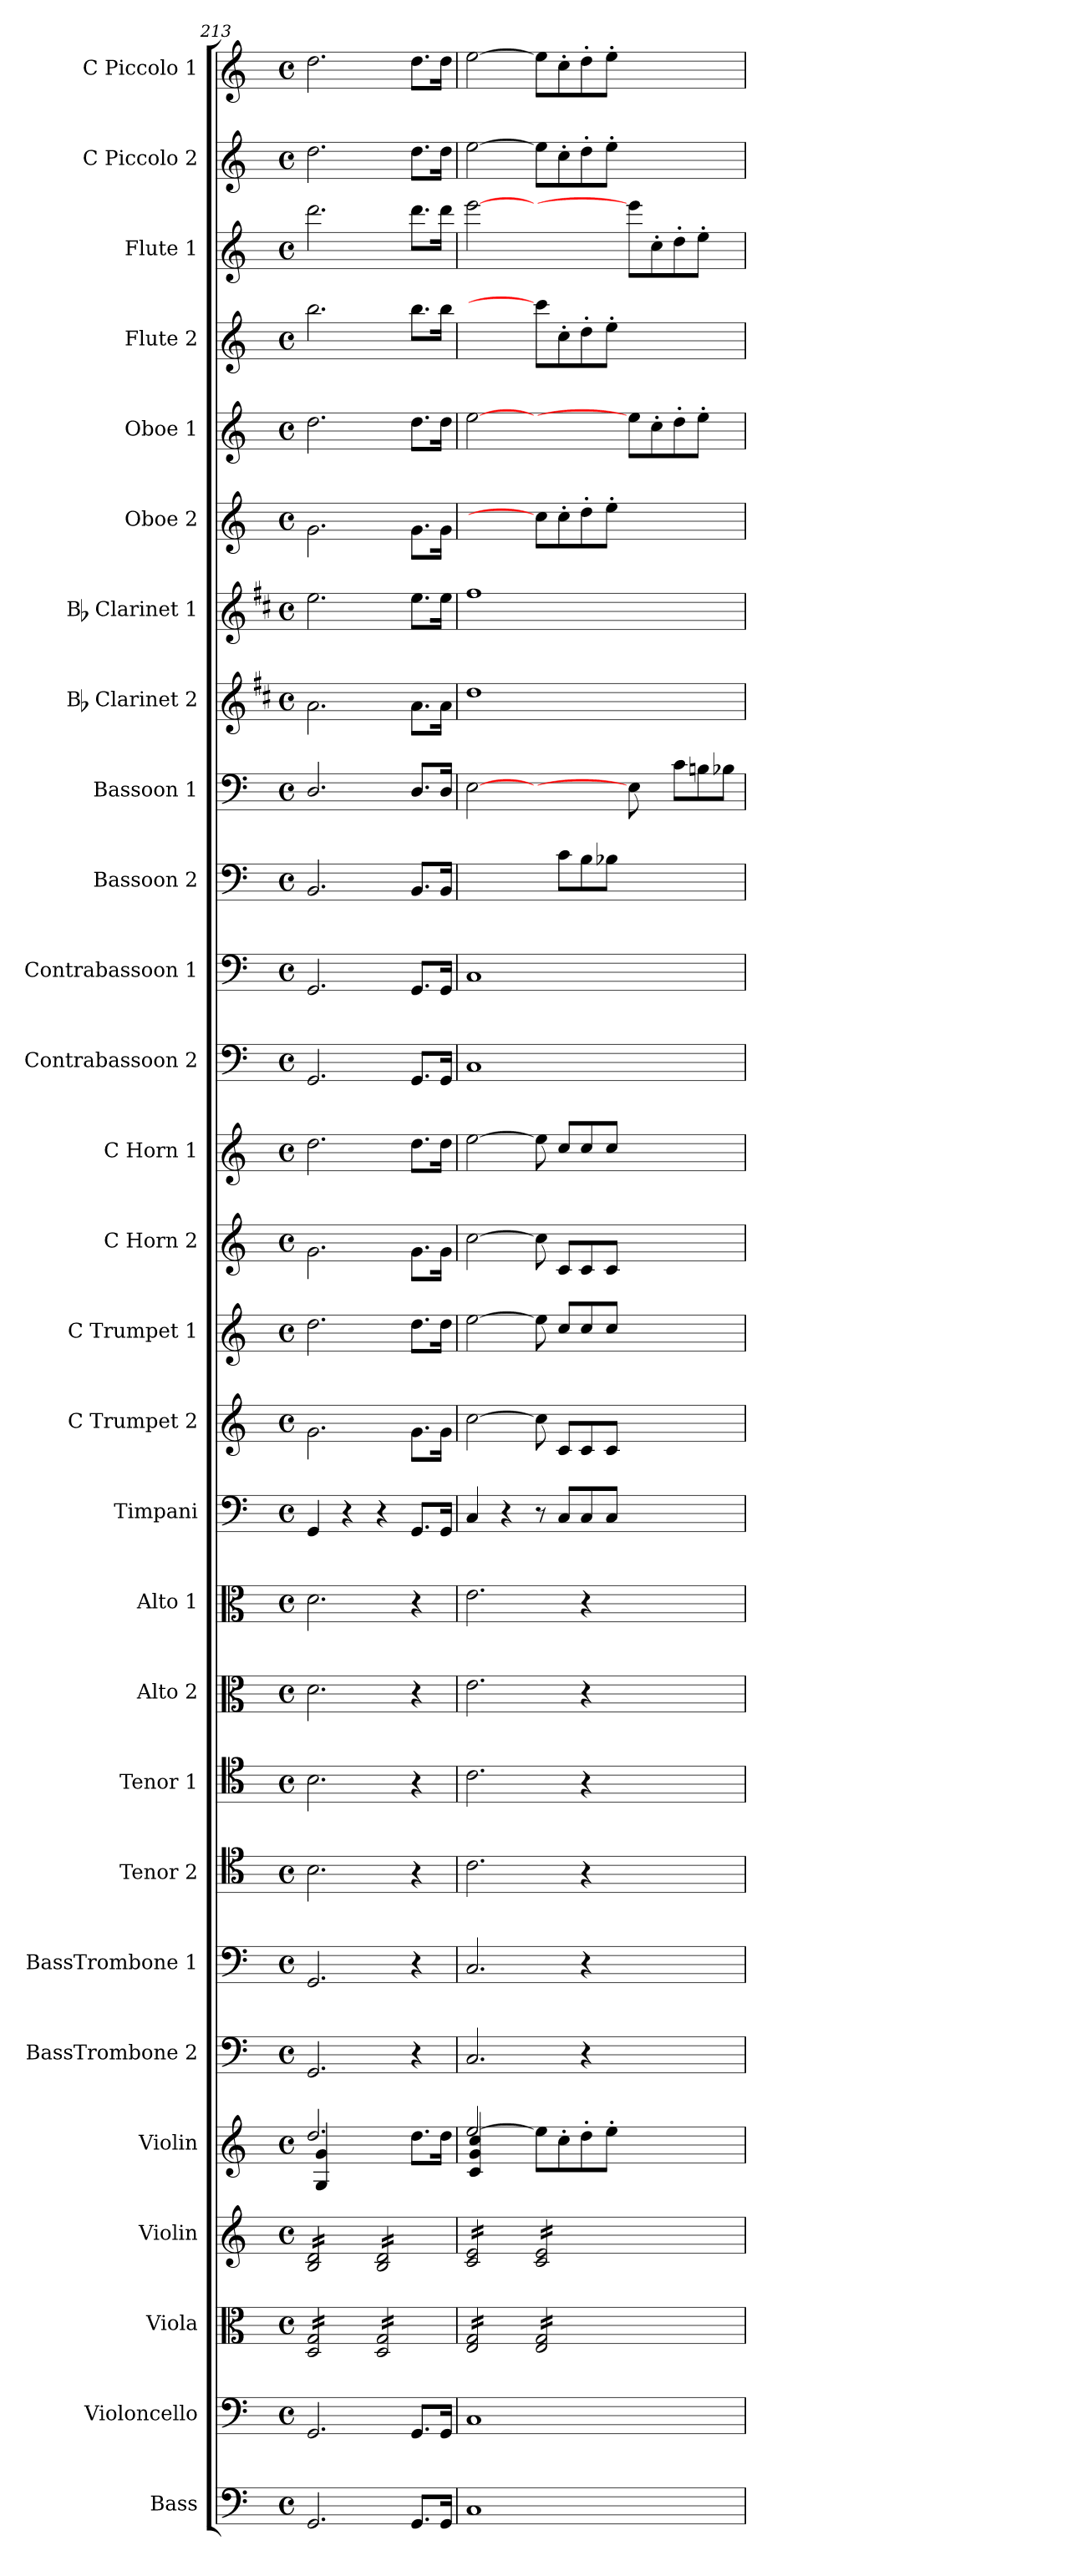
**kern	**kern	**kern	**kern	**kern	**kern	**kern	**kern	**kern	**kern	**kern	**kern	**kern	**kern	**kern	**kern	**kern	**kern	**kern	**kern	**kern	**kern	**kern	**kern	**kern	**kern	**kern	**kern
*part28	*part27	*part26	*part25	*part24	*part23	*part22	*part21	*part20	*part19	*part18	*part17	*part16	*part15	*part14	*part13	*part12	*part11	*part10	*part9	*part8	*part7	*part6	*part5	*part4	*part3	*part2	*part1
*staff28	*staff27	*staff26	*staff25	*staff24	*staff23	*staff22	*staff21	*staff20	*staff19	*staff18	*staff17	*staff16	*staff15	*staff14	*staff13	*staff12	*staff11	*staff10	*staff9	*staff8	*staff7	*staff6	*staff5	*staff4	*staff3	*staff2	*staff1
*I"Bass	*I"Violoncello	*I"Viola	*I"Violin	*I"Violin	*I"BassTrombone 2	*I"BassTrombone 1	*I"Tenor 2	*I"Tenor 1	*I"Alto 2	*I"Alto 1	*I"Timpani	*I"C Trumpet 2	*I"C Trumpet 1	*I"C Horn 2	*I"C Horn 1	*I"Contrabassoon 2	*I"Contrabassoon 1	*I"Bassoon 2	*I"Bassoon 1	*I"Bb Clarinet 2	*I"Bb Clarinet 1	*I"Oboe 2	*I"Oboe 1	*I"Flute 2	*I"Flute 1	*I"C Piccolo 2	*I"C Piccolo 1
*I'B	*I'Vc	*I'Vla	*I'Vln	*I'Vln	*I'BTrb 2	*I'BTrb 1	*I'T 2	*I'T 1	*I'A 2	*I'A 1	*I'Timp	*I'Tpt 2	*I'Tpt 1	*I'Hn 2	*I'Hn 1	*I'C Bsn 2	*I'C Bsn 1	*I'Bsn 2	*I'Bsn 1	*I'Cl 2	*I'Cl 1	*I'Ob 2	*I'Ob 1	*I'Fl 2	*I'Fl 1	*I'Picc 2	*I'Picc 1
*clefF4	*clefF4	*clefC3	*clefG2	*clefG2	*clefF4	*clefF4	*clefC4	*clefC4	*clefC3	*clefC3	*clefF4	*clefG2	*clefG2	*clefG2	*clefG2	*clefF4	*clefF4	*clefF4	*clefF4	*clefG2	*clefG2	*clefG2	*clefG2	*clefG2	*clefG2	*clefG2	*clefG2
*ITrd7c12	*	*	*	*	*	*	*	*	*	*	*	*	*	*ITrd7c12	*ITrd7c12	*ITrd7c12	*ITrd7c12	*	*	*ITrd1c2	*ITrd1c2	*	*	*	*	*ITrd-7c-12	*ITrd-7c-12
*k[]	*k[]	*k[]	*k[]	*k[]	*k[]	*k[]	*k[]	*k[]	*k[]	*k[]	*k[]	*k[]	*k[]	*k[]	*k[]	*k[]	*k[]	*k[]	*k[]	*k[]	*k[]	*k[]	*k[]	*k[]	*k[]	*k[]	*k[]
*M4/4	*M4/4	*M4/4	*M4/4	*M4/4	*M4/4	*M4/4	*M4/4	*M4/4	*M4/4	*M4/4	*M4/4	*M4/4	*M4/4	*M4/4	*M4/4	*M4/4	*M4/4	*M4/4	*M4/4	*M4/4	*M4/4	*M4/4	*M4/4	*M4/4	*M4/4	*M4/4	*M4/4
*met(c)	*met(c)	*met(c)	*met(c)	*met(c)	*met(c)	*met(c)	*met(c)	*met(c)	*met(c)	*met(c)	*met(c)	*met(c)	*met(c)	*met(c)	*met(c)	*met(c)	*met(c)	*met(c)	*met(c)	*met(c)	*met(c)	*met(c)	*met(c)	*met(c)	*met(c)	*met(c)	*met(c)
=213	=213	=213	=213	=213	=213	=213	=213	=213	=213	=213	=213	=213	=213	=213	=213	=213	=213	=213	=213	=213	=213	=213	=213	=213	=213	=213	=213
*	*	*	*	*^	*	*	*	*	*	*	*	*	*	*	*	*	*	*	*	*	*	*	*	*	*	*	*
*	*	*tremolo	*	*	*	*	*	*	*	*	*	*	*	*	*	*	*	*	*	*	*	*	*	*	*	*	*	*
*	*	*	*tremolo	*	*	*	*	*	*	*	*	*	*	*	*	*	*	*	*	*	*	*	*	*	*	*	*	*
2.GGG	2.GG	16D/ 16G/LL	16B/ 16d/LL	2.dd	4G/ 4g/	2.GG	2.GG	2.B	2.B	2.d	2.d	4GG	2.g\	2.dd\	2.G\	2.d\	2.GGG	2.GGG	2.BB/	2.D/	2.g\	2.dd\	2.g\	2.dd\	2.bb\	2.ddd\	2.ddd	2.ddd
.	.	16D/ 16G/	16B/ 16d/	.	.	.	.	.	.	.	.	.	.	.	.	.	.	.	.	.	.	.	.	.	.	.	.	.
.	.	16D/ 16G/	16B/ 16d/	.	.	.	.	.	.	.	.	.	.	.	.	.	.	.	.	.	.	.	.	.	.	.	.	.
.	.	16D/ 16G/	16B/ 16d/	.	.	.	.	.	.	.	.	.	.	.	.	.	.	.	.	.	.	.	.	.	.	.	.	.
.	.	16D/ 16G/	16B/ 16d/	.	2.ryy	.	.	.	.	.	.	4r	.	.	.	.	.	.	.	.	.	.	.	.	.	.	.	.
.	.	16D/ 16G/	16B/ 16d/	.	.	.	.	.	.	.	.	.	.	.	.	.	.	.	.	.	.	.	.	.	.	.	.	.
.	.	16D/ 16G/	16B/ 16d/	.	.	.	.	.	.	.	.	.	.	.	.	.	.	.	.	.	.	.	.	.	.	.	.	.
.	.	16D/ 16G/JJ	16B/ 16d/JJ	.	.	.	.	.	.	.	.	.	.	.	.	.	.	.	.	.	.	.	.	.	.	.	.	.
.	.	16D/ 16G/LL	16B/ 16d/LL	.	.	.	.	.	.	.	.	4r	.	.	.	.	.	.	.	.	.	.	.	.	.	.	.	.
.	.	16D/ 16G/	16B/ 16d/	.	.	.	.	.	.	.	.	.	.	.	.	.	.	.	.	.	.	.	.	.	.	.	.	.
.	.	16D/ 16G/	16B/ 16d/	.	.	.	.	.	.	.	.	.	.	.	.	.	.	.	.	.	.	.	.	.	.	.	.	.
.	.	16D/ 16G/	16B/ 16d/	.	.	.	.	.	.	.	.	.	.	.	.	.	.	.	.	.	.	.	.	.	.	.	.	.
8.GGGL	8.GGL	16D/ 16G/	16B/ 16d/	8.ddL	.	4r	4r	4r	4r	4r	4r	8.GGL	8.g\L	8.dd\L	8.G\L	8.d\L	8.GGGL	8.GGGL	8.BB/L	8.D/L	8.g\L	8.dd\L	8.g\L	8.dd\L	8.bb\L	8.ddd\L	8.dddL	8.dddL
.	.	16D/ 16G/	16B/ 16d/	.	.	.	.	.	.	.	.	.	.	.	.	.	.	.	.	.	.	.	.	.	.	.	.	.
.	.	16D/ 16G/	16B/ 16d/	.	.	.	.	.	.	.	.	.	.	.	.	.	.	.	.	.	.	.	.	.	.	.	.	.
16GGGJk	16GGJk	16D/ 16G/JJ	16B/ 16d/JJ	16ddJk	.	.	.	.	.	.	.	16GGJk	16g\Jk	16dd\Jk	16G\Jk	16d\Jk	16GGGJk	16GGGJk	16BB/Jk	16D/Jk	16g\Jk	16dd\Jk	16g\Jk	16dd\Jk	16bb\Jk	16ddd\Jk	16dddJk	16dddJk
=214	=214	=214	=214	=214	=214	=214	=214	=214	=214	=214	=214	=214	=214	=214	=214	=214	=214	=214	=214	=214	=214	=214	=214	=214	=214	=214	=214	=214
1CC	1C	16E/ 16G/LL	16c/ 16e/LL	[2ee	4c/ 4g/ 4cc/	2.C	2.C	2.c	2.c	2.e	2.e	4C	[2cc\	[2ee\	[2c\	[2e\	1CC	1CC	2ryy	[2E\	1cc	1ee	2ryy	[2ee\	2ryy	[2eee\	[2eee	[2eee
.	.	16E/ 16G/	16c/ 16e/	.	.	.	.	.	.	.	.	.	.	.	.	.	.	.	.	.	.	.	.	.	.	.	.	.
.	.	16E/ 16G/	16c/ 16e/	.	.	.	.	.	.	.	.	.	.	.	.	.	.	.	.	.	.	.	.	.	.	.	.	.
.	.	16E/ 16G/	16c/ 16e/	.	.	.	.	.	.	.	.	.	.	.	.	.	.	.	.	.	.	.	.	.	.	.	.	.
.	.	16E/ 16G/	16c/ 16e/	.	2.ryy	.	.	.	.	.	.	4r	.	.	.	.	.	.	.	.	.	.	.	.	.	.	.	.
.	.	16E/ 16G/	16c/ 16e/	.	.	.	.	.	.	.	.	.	.	.	.	.	.	.	.	.	.	.	.	.	.	.	.	.
.	.	16E/ 16G/	16c/ 16e/	.	.	.	.	.	.	.	.	.	.	.	.	.	.	.	.	.	.	.	.	.	.	.	.	.
.	.	16E/ 16G/JJ	16c/ 16e/JJ	.	.	.	.	.	.	.	.	.	.	.	.	.	.	.	.	.	.	.	.	.	.	.	.	.
.	.	16E/ 16G/LL	16c/ 16e/LL	8eeL]	.	.	.	.	.	.	.	8r	8cc\]	8ee\]	8c\]	8e\]	.	.	8ryy	2ryy	.	.	8ccL]	2ryy	8cccL]	2ryy	8eeeL]	8eeeL]
.	.	16E/ 16G/	16c/ 16e/	.	.	.	.	.	.	.	.	.	.	.	.	.	.	.	.	.	.	.	.	.	.	.	.	.
.	.	16E/ 16G/	16c/ 16e/	8cc'	.	.	.	.	.	.	.	8CL	8c/L	8cc/L	8C/L	8c/L	.	.	8cL	.	.	.	8cc'	.	8cc'	.	8ccc'	8ccc'
.	.	16E/ 16G/	16c/ 16e/	.	.	.	.	.	.	.	.	.	.	.	.	.	.	.	.	.	.	.	.	.	.	.	.	.
.	.	16E/ 16G/	16c/ 16e/	8dd'	.	4r	4r	4r	4r	4r	4r	8C	8c/	8cc/	8C/	8c/	.	.	8B	.	.	.	8dd'	.	8dd'	.	8ddd'	8ddd'
.	.	16E/ 16G/	16c/ 16e/	.	.	.	.	.	.	.	.	.	.	.	.	.	.	.	.	.	.	.	.	.	.	.	.	.
.	.	16E/ 16G/	16c/ 16e/	8ee'J	.	.	.	.	.	.	.	8CJ	8c/J	8cc/J	8C/J	8c/J	.	.	8B-J	.	.	.	8ee'J	.	8ee'J	.	8eee'J	8eee'J
.	.	16E/ 16G/JJ	16c/ 16e/JJ	.	.	.	.	.	.	.	.	.	.	.	.	.	.	.	.	.	.	.	.	.	.	.	.	.
*	*	*	*Xtremolo	*	*	*	*	*	*	*	*	*	*	*	*	*	*	*	*	*	*	*	*	*	*	*	*	*
*	*	*Xtremolo	*	*	*	*	*	*	*	*	*	*	*	*	*	*	*	*	*	*	*	*	*	*	*	*	*	*
2ryy	2ryy	2ryy	2ryy	2ryy	2ryy	2ryy	2ryy	2ryy	2ryy	2ryy	2ryy	2ryy	2ryy	2ryy	2ryy	2ryy	2ryy	2ryy	2ryy	8E\]	2ryy	2ryy	2ryy	8eeL]	2ryy	8eeeL]	2ryy	2ryy
.	.	.	.	.	.	.	.	.	.	.	.	.	.	.	.	.	.	.	.	8ryy	.	.	.	8cc'	.	8cc'	.	.
.	.	.	.	.	.	.	.	.	.	.	.	.	.	.	.	.	.	.	.	8cL	.	.	.	8dd'	.	8dd'	.	.
.	.	.	.	.	.	.	.	.	.	.	.	.	.	.	.	.	.	.	.	8Bn	.	.	.	8ee'J	.	8ee'J	.	.
8ryy	8ryy	8ryy	8ryy	8ryy	8ryy	8ryy	8ryy	8ryy	8ryy	8ryy	8ryy	8ryy	8ryy	8ryy	8ryy	8ryy	8ryy	8ryy	8ryy	8B-XJ	8ryy	8ryy	8ryy	8ryy	8ryy	8ryy	8ryy	8ryy
*	*	*	*	*v	*v	*	*	*	*	*	*	*	*	*	*	*	*	*	*	*	*	*	*	*	*	*	*	*
=	=	=	=	=	=	=	=	=	=	=	=	=	=	=	=	=	=	=	=	=	=	=	=	=	=	=	=
*-	*-	*-	*-	*-	*-	*-	*-	*-	*-	*-	*-	*-	*-	*-	*-	*-	*-	*-	*-	*-	*-	*-	*-	*-	*-	*-	*-
